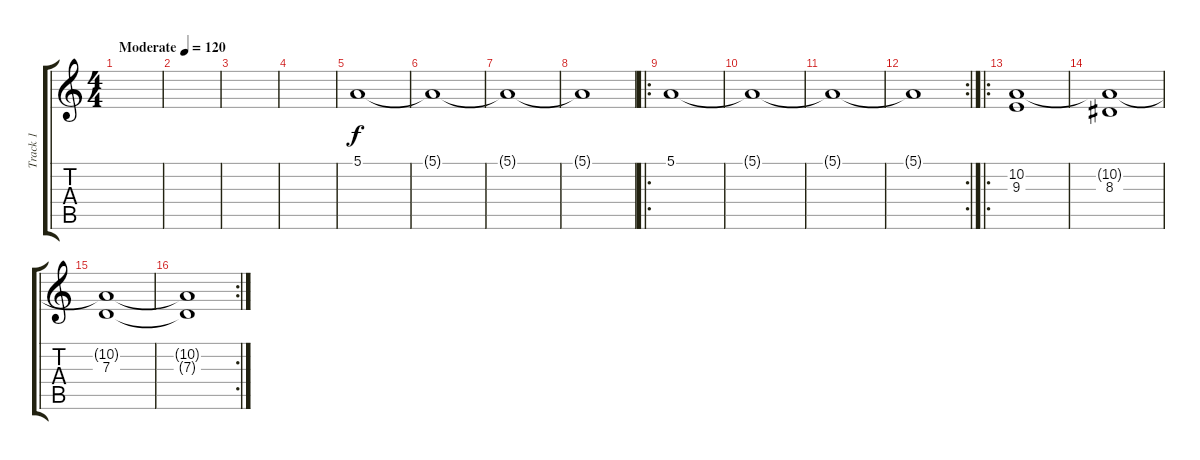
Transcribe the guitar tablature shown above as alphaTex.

\track ("Track 1" "Track 1") {instrument stringensemble1}
\staff {score tabs}
\tuning (E4 B3 G3 D3 A2 E2) {hide}
\ts (4 4)
\tempo (120 "Moderate")
\clef g2
\ks c
|
|
|
|
5.1.1 |
5.1{t}.1 |
5.1{t}.1 |
5.1{t}.1 |
\ro
5.1.1 |
5.1{t}.1 |
5.1{t}.1 |
\rc 2
5.1{t}.1 |
\ro
(10.2 9.3).1 |
(10.2{t} 8.3).1 |
(10.2{t} 7.3).1 |
\rc 2
(10.2{t} 7.3{t}).1
